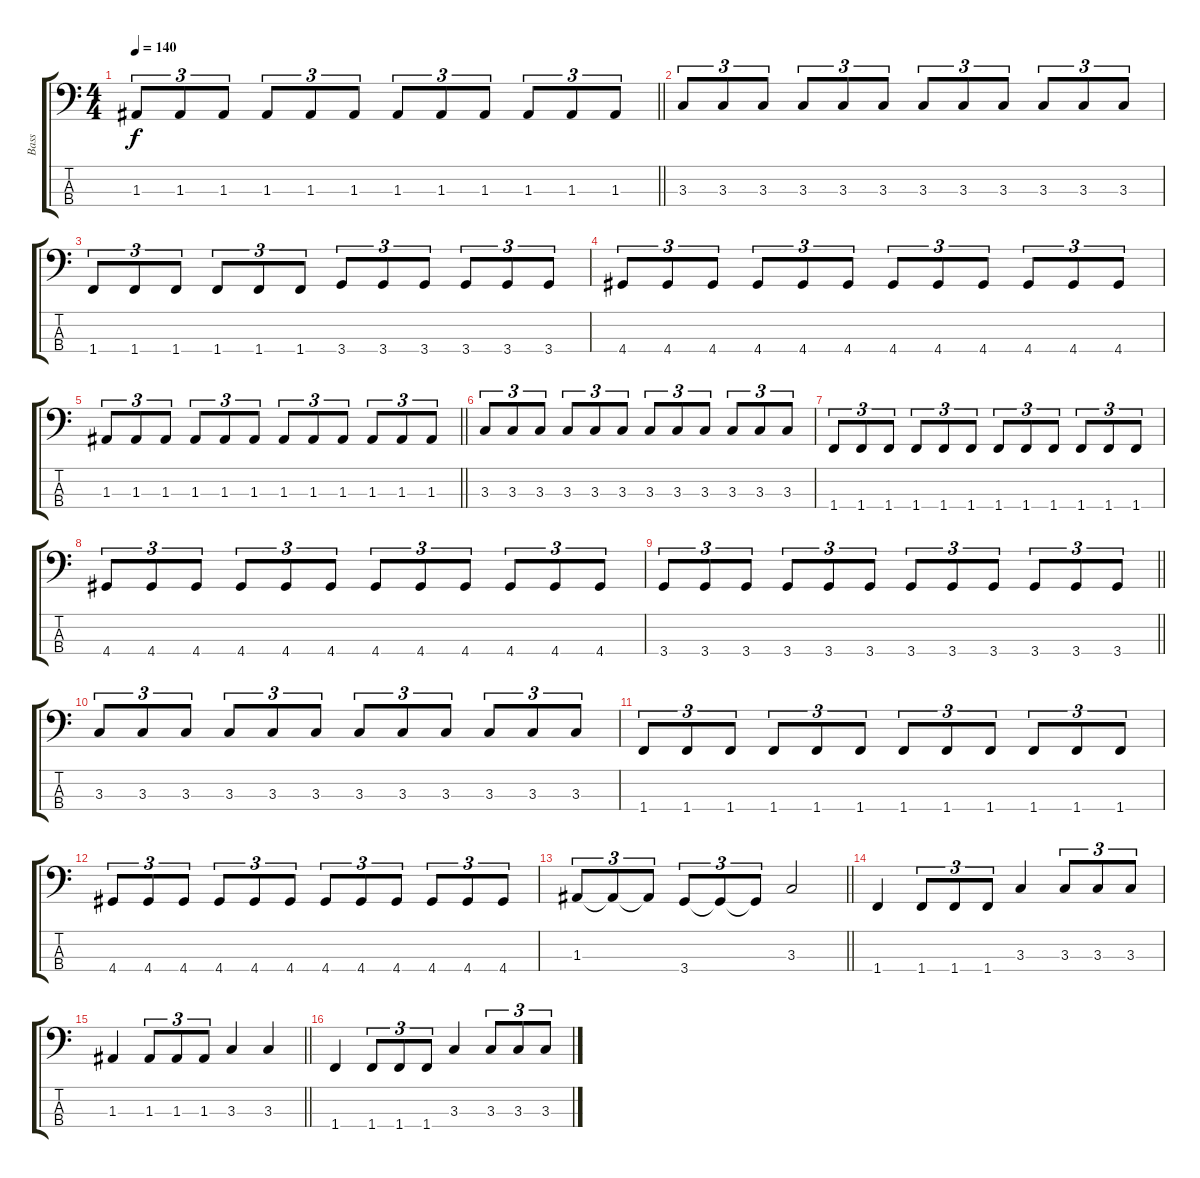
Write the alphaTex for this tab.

\track ("Bass" "Bass") {instrument electricbasspick}
\staff {score tabs}
\tuning (G2 D2 A1 E1) {hide}
\ts (4 4)
\tempo 140
\clef f4
\barLineRight lightlight
\ks c
1.3.8{tu (3 2) dy f} 1.3.8{tu (3 2)} 1.3.8{tu (3 2)} 1.3.8{tu (3 2)} 1.3.8{tu (3 2)} 1.3.8{tu (3 2)} 1.3.8{tu (3 2)} 1.3.8{tu (3 2)} 1.3.8{tu (3 2)} 1.3.8{tu (3 2)} 1.3.8{tu (3 2)} 1.3.8{tu (3 2)} |
3.3.8{tu (3 2)} 3.3.8{tu (3 2)} 3.3.8{tu (3 2)} 3.3.8{tu (3 2)} 3.3.8{tu (3 2)} 3.3.8{tu (3 2)} 3.3.8{tu (3 2)} 3.3.8{tu (3 2)} 3.3.8{tu (3 2)} 3.3.8{tu (3 2)} 3.3.8{tu (3 2)} 3.3.8{tu (3 2)} |
1.4.8{tu (3 2)} 1.4.8{tu (3 2)} 1.4.8{tu (3 2)} 1.4.8{tu (3 2)} 1.4.8{tu (3 2)} 1.4.8{tu (3 2)} 3.4.8{tu (3 2)} 3.4.8{tu (3 2)} 3.4.8{tu (3 2)} 3.4.8{tu (3 2)} 3.4.8{tu (3 2)} 3.4.8{tu (3 2)} |
4.4.8{tu (3 2)} 4.4.8{tu (3 2)} 4.4.8{tu (3 2)} 4.4.8{tu (3 2)} 4.4.8{tu (3 2)} 4.4.8{tu (3 2)} 4.4.8{tu (3 2)} 4.4.8{tu (3 2)} 4.4.8{tu (3 2)} 4.4.8{tu (3 2)} 4.4.8{tu (3 2)} 4.4.8{tu (3 2)} |
\barLineRight lightlight
1.3.8{tu (3 2)} 1.3.8{tu (3 2)} 1.3.8{tu (3 2)} 1.3.8{tu (3 2)} 1.3.8{tu (3 2)} 1.3.8{tu (3 2)} 1.3.8{tu (3 2)} 1.3.8{tu (3 2)} 1.3.8{tu (3 2)} 1.3.8{tu (3 2)} 1.3.8{tu (3 2)} 1.3.8{tu (3 2)} |
3.3.8{tu (3 2)} 3.3.8{tu (3 2)} 3.3.8{tu (3 2)} 3.3.8{tu (3 2)} 3.3.8{tu (3 2)} 3.3.8{tu (3 2)} 3.3.8{tu (3 2)} 3.3.8{tu (3 2)} 3.3.8{tu (3 2)} 3.3.8{tu (3 2)} 3.3.8{tu (3 2)} 3.3.8{tu (3 2)} |
1.4.8{tu (3 2)} 1.4.8{tu (3 2)} 1.4.8{tu (3 2)} 1.4.8{tu (3 2)} 1.4.8{tu (3 2)} 1.4.8{tu (3 2)} 1.4.8{tu (3 2)} 1.4.8{tu (3 2)} 1.4.8{tu (3 2)} 1.4.8{tu (3 2)} 1.4.8{tu (3 2)} 1.4.8{tu (3 2)} |
4.4.8{tu (3 2)} 4.4.8{tu (3 2)} 4.4.8{tu (3 2)} 4.4.8{tu (3 2)} 4.4.8{tu (3 2)} 4.4.8{tu (3 2)} 4.4.8{tu (3 2)} 4.4.8{tu (3 2)} 4.4.8{tu (3 2)} 4.4.8{tu (3 2)} 4.4.8{tu (3 2)} 4.4.8{tu (3 2)} |
\barLineRight lightlight
3.4.8{tu (3 2)} 3.4.8{tu (3 2)} 3.4.8{tu (3 2)} 3.4.8{tu (3 2)} 3.4.8{tu (3 2)} 3.4.8{tu (3 2)} 3.4.8{tu (3 2)} 3.4.8{tu (3 2)} 3.4.8{tu (3 2)} 3.4.8{tu (3 2)} 3.4.8{tu (3 2)} 3.4.8{tu (3 2)} |
3.3.8{tu (3 2)} 3.3.8{tu (3 2)} 3.3.8{tu (3 2)} 3.3.8{tu (3 2)} 3.3.8{tu (3 2)} 3.3.8{tu (3 2)} 3.3.8{tu (3 2)} 3.3.8{tu (3 2)} 3.3.8{tu (3 2)} 3.3.8{tu (3 2)} 3.3.8{tu (3 2)} 3.3.8{tu (3 2)} |
1.4.8{tu (3 2)} 1.4.8{tu (3 2)} 1.4.8{tu (3 2)} 1.4.8{tu (3 2)} 1.4.8{tu (3 2)} 1.4.8{tu (3 2)} 1.4.8{tu (3 2)} 1.4.8{tu (3 2)} 1.4.8{tu (3 2)} 1.4.8{tu (3 2)} 1.4.8{tu (3 2)} 1.4.8{tu (3 2)} |
4.4.8{tu (3 2)} 4.4.8{tu (3 2)} 4.4.8{tu (3 2)} 4.4.8{tu (3 2)} 4.4.8{tu (3 2)} 4.4.8{tu (3 2)} 4.4.8{tu (3 2)} 4.4.8{tu (3 2)} 4.4.8{tu (3 2)} 4.4.8{tu (3 2)} 4.4.8{tu (3 2)} 4.4.8{tu (3 2)} |
\barLineRight lightlight
1.3.8{tu (3 2)} 1.3{t}.8{tu (3 2)} 1.3{t}.8{tu (3 2)} 3.4.8{tu (3 2)} 3.4{t}.8{tu (3 2)} 3.4{t}.8{tu (3 2)} 3.3.2 |
1.4.4 1.4.8{tu (3 2)} 1.4.8{tu (3 2)} 1.4.8{tu (3 2)} 3.3.4 3.3.8{tu (3 2)} 3.3.8{tu (3 2)} 3.3.8{tu (3 2)} |
\barLineRight lightlight
1.3.4 1.3.8{tu (3 2)} 1.3.8{tu (3 2)} 1.3.8{tu (3 2)} 3.3.4 3.3.4 |
1.4.4 1.4.8{tu (3 2)} 1.4.8{tu (3 2)} 1.4.8{tu (3 2)} 3.3.4 3.3.8{tu (3 2)} 3.3.8{tu (3 2)} 3.3.8{tu (3 2)}
